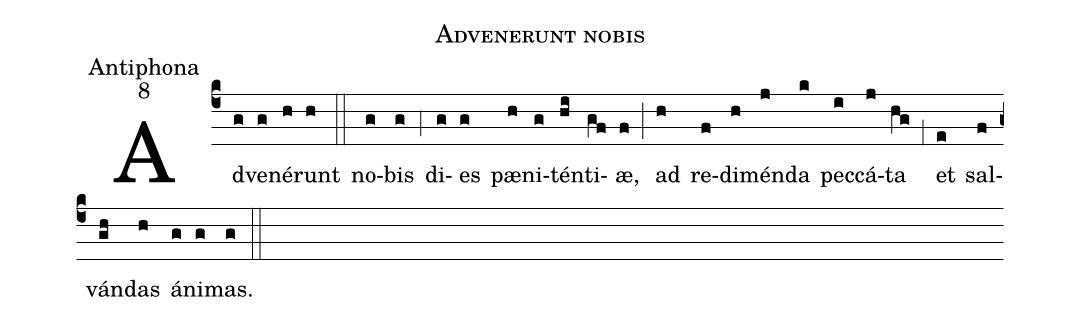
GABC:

name:Advenerunt nobis;
office-part:Antiphona;
mode:8;
%%
(c4) Ad(g)ve(g)né(h)runt(h) (::)
no(g)bis(g) (,4) di(g)es(g) pæ(h)ni(g)tén(hi)ti(gf)æ,(f) (;) ad(h) re(f)di(h)mén(j)da(k) pec(i)cá(j)ta(hg) (,1) et(e) sal(f)ván(gh)das(h) á(g)ni(g)mas.(g) (::)
